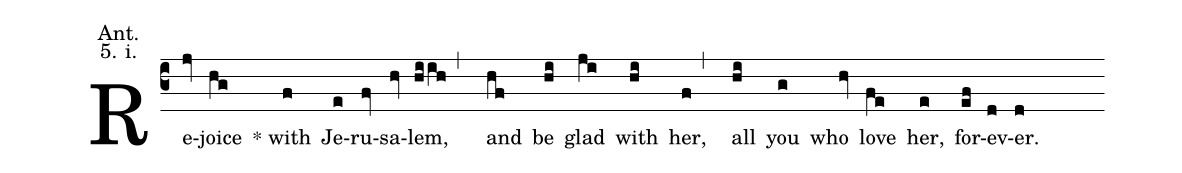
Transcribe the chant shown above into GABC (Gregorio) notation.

annotation: Ant.;
annotation: 5. i.;
%%
(c3) Re(jv)joice(hg) <sp>*</sp> with(f) Je(e)ru(fv)sa(hv)lem,(hiih,) and(hf) be(hi) glad(ji) with(hi) her,(f,) all(hi) you(g) who(hv) love(fe) her,(e) for(ef)ev(d)er.(d)
